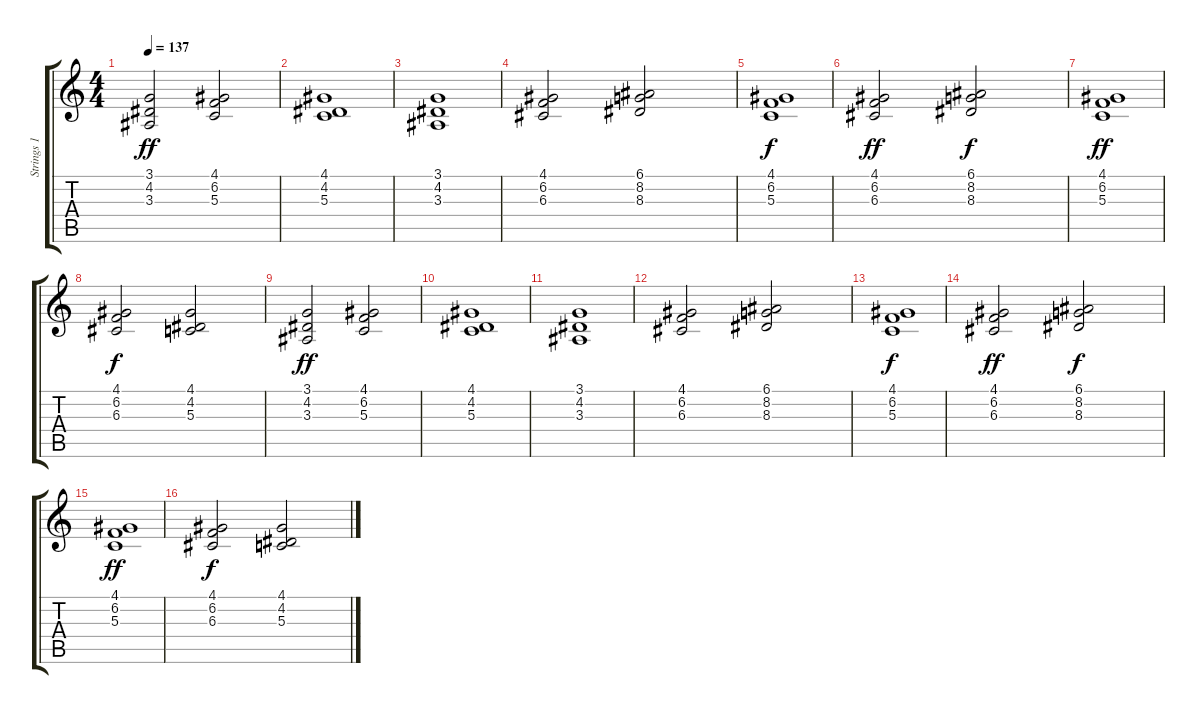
\track ("Strings 1 (Keyboard)" "Strings 1 ") {instrument synthstrings1}
\staff {score tabs}
\tuning (E4 B3 G3 D3 A2 E2) {hide}
\ts (4 4)
\tempo 137
\clef g2
\ks c
(3.1 4.2 3.3).2{dy ff} (4.1 6.2 5.3).2 |
(4.1 4.2 5.3).1 |
(3.1 4.2 3.3).1 |
(4.1 6.2 6.3).2 (6.1 8.2 8.3).2 |
(4.1 6.2 5.3).1{dy f} |
(4.1 6.2 6.3).2{dy ff} (6.1 8.2 8.3).2{dy f} |
(4.1 6.2 5.3).1{dy ff} |
(4.1 6.2 6.3).2{dy f} (4.1 4.2 5.3).2 |
(3.1 4.2 3.3).2{dy ff} (4.1 6.2 5.3).2 |
(4.1 4.2 5.3).1 |
(3.1 4.2 3.3).1 |
(4.1 6.2 6.3).2 (6.1 8.2 8.3).2 |
(4.1 6.2 5.3).1{dy f} |
(4.1 6.2 6.3).2{dy ff} (6.1 8.2 8.3).2{dy f} |
(4.1 6.2 5.3).1{dy ff} |
(4.1 6.2 6.3).2{dy f} (4.1 4.2 5.3).2
